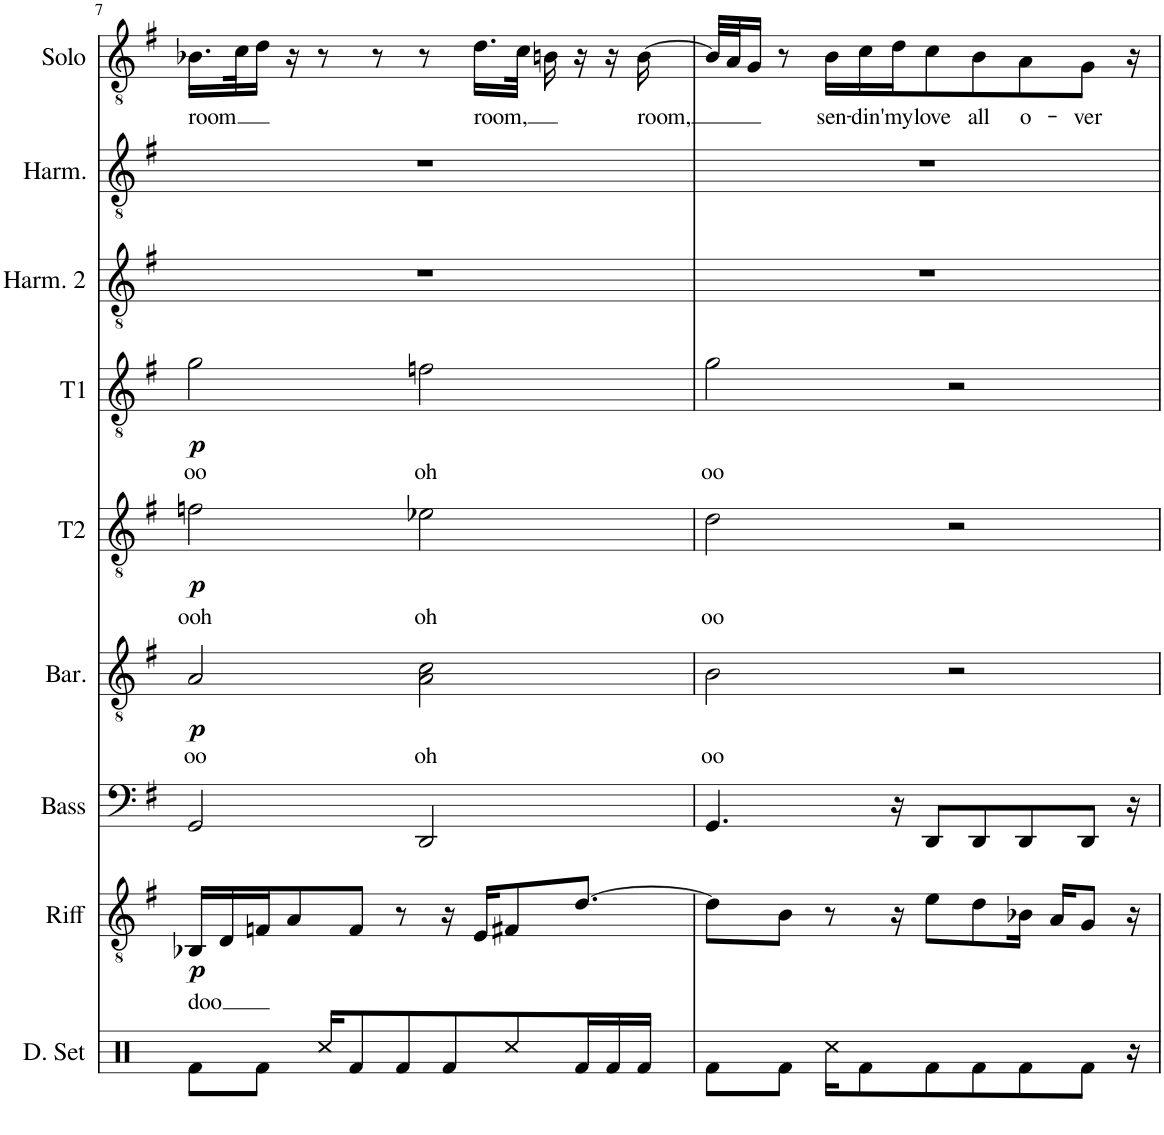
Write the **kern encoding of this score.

**kern	**kern	**text	**dynam	**kern	**kern	**text	**dynam	**kern	**text	**dynam	**kern	**text	**dynam	**kern	**kern	**kern	**text
*part9	*part8	*part8	*part8	*part7	*part6	*part6	*part6	*part5	*part5	*part5	*part4	*part4	*part4	*part3	*part2	*part1	*part1
*staff9	*staff8	*staff8	*staff8	*staff7	*staff6	*staff6	*staff6	*staff5	*staff5	*staff5	*staff4	*staff4	*staff4	*staff3	*staff2	*staff1	*staff1
*I"Drumset	*I"Riff	*	*	*I"Bass	*I"Baritone	*	*	*I"Tenor II	*	*	*I"Tenor I	*	*	*I"Harmony II	*I"Harmony I	*I"Solo	*
*I'D. Set	*I'Riff	*	*	*I'Bass	*I'Bar.	*	*	*I'T2	*	*	*I'T1	*	*	*I'Harm. 2	*I'Harm.	*I'Solo	*
!!LO:PB:g=z
*clefX	*clefGv2	*	*	*clefF4	*clefGv2	*	*	*clefGv2	*	*	*clefGv2	*	*	*clefGv2	*clefGv2	*clefGv2	*
*k[]	*k[f#]	*	*	*k[f#]	*k[f#]	*	*	*k[f#]	*	*	*k[f#]	*	*	*k[f#]	*k[f#]	*k[f#]	*
*M4/4	*M4/4	*	*	*M4/4	*M4/4	*	*	*M4/4	*	*	*M4/4	*	*	*M4/4	*M4/4	*M4/4	*
=7	=7	=7	=7	=7	=7	=7	=7	=7	=7	=7	=7	=7	=7	=7	=7	=7	=7
!	!	!LO:LY:b	!LO:DY:b	!	!	!LO:LY:b	!LO:DY:b	!	!LO:LY:b	!LO:DY:b	!	!LO:LY:b	!LO:DY:b	!	!	!	!LO:LY:b
8Rf\L	16BB-X/LL	doo	p	2GG/	2A/	oo	p	2fn\	ooh	p	2g\	oo	p	1r	1r	16.B-X\LL	room
.	16D/	.	.	.	.	.	.	.	.	.	.	.	.	.	.	.	.
.	.	.	.	.	.	.	.	.	.	.	.	.	.	.	.	32c\K	.
8Rf\J	16Fn/J	.	.	.	.	.	.	.	.	.	.	.	.	.	.	16d\JJ	.
.	8A/	.	.	.	.	.	.	.	.	.	.	.	.	.	.	16r	.
16Rcc/KL	.	.	.	.	.	.	.	.	.	.	.	.	.	.	.	8r	.
8Rf/	8F/J	.	.	.	.	.	.	.	.	.	.	.	.	.	.	.	.
.	.	.	.	.	.	.	.	.	.	.	.	.	.	.	.	8r	.
8Rf/	8r	.	.	.	.	.	.	.	.	.	.	.	.	.	.	.	.
!	!	!	!	!	!	!LO:LY:b	!	!	!LO:LY:b	!	!	!LO:LY:b	!	!	!	!	!
.	.	.	.	2DD/	2A\ 2c\	oh	.	2e-X\	oh	.	2fn\	oh	.	.	.	8r	.
8Rf/	16r	.	.	.	.	.	.	.	.	.	.	.	.	.	.	.	.
!	!	!	!	!	!	!	!	!	!	!	!	!	!	!	!	!	!LO:LY:b
.	16E/KL	.	.	.	.	.	.	.	.	.	.	.	.	.	.	16.d\LL	room,
8Rcc/	8F#X/	.	.	.	.	.	.	.	.	.	.	.	.	.	.	.	.
.	.	.	.	.	.	.	.	.	.	.	.	.	.	.	.	32c\JJk	.
.	.	.	.	.	.	.	.	.	.	.	.	.	.	.	.	16Bn\	.
16Rf/L	[8.d/J	.	.	.	.	.	.	.	.	.	.	.	.	.	.	16r	.
16Rf/	.	.	.	.	.	.	.	.	.	.	.	.	.	.	.	16r	.
!	!	!	!	!	!	!	!	!	!	!	!	!	!	!	!	!	!LO:LY:b
16Rf/JJ	.	.	.	.	.	.	.	.	.	.	.	.	.	.	.	[16B\	room,
=8	=8	=8	=8	=8	=8	=8	=8	=8	=8	=8	=8	=8	=8	=8	=8	=8	=8
!	!	!	!	!	!	!LO:LY:b	!	!	!LO:LY:b	!	!	!LO:LY:b	!	!	!	!	!
8Rf\L	8d\L]	.	.	4.GG/	2B\	oo	.	2d\	oo	.	2g\	oo	.	1r	1r	32B/LLL]	.
.	.	.	.	.	.	.	.	.	.	.	.	.	.	.	.	32A/J	.
.	.	.	.	.	.	.	.	.	.	.	.	.	.	.	.	16G/JJ	.
8Rf\J	8B\J	.	.	.	.	.	.	.	.	.	.	.	.	.	.	8r	.
!	!	!	!	!	!	!	!	!	!	!	!	!	!	!	!	!	!LO:LY:b
16Rcc\KL	8r	.	.	.	.	.	.	.	.	.	.	.	.	.	.	16B\LL	sen-
!	!	!	!	!	!	!	!	!	!	!	!	!	!	!	!	!	!LO:LY:b
8Rf\	.	.	.	.	.	.	.	.	.	.	.	.	.	.	.	16c\	-din'
!	!	!	!	!	!	!	!	!	!	!	!	!	!	!	!	!	!LO:LY:b
.	16r	.	.	16r	.	.	.	.	.	.	.	.	.	.	.	16d\J	my
!	!	!	!	!	!	!	!	!	!	!	!	!	!	!	!	!	!LO:LY:b
8Rf\	8e\L	.	.	8DD/L	.	.	.	.	.	.	.	.	.	.	.	8c\	love
.	.	.	.	.	2r	.	.	2r	.	.	2r	.	.	.	.	.	.
!	!	!	!	!	!	!	!	!	!	!	!	!	!	!	!	!	!LO:LY:b
8Rf\	8d\	.	.	8DD/	.	.	.	.	.	.	.	.	.	.	.	8B\	all
!	!	!	!	!	!	!	!	!	!	!	!	!	!	!	!	!	!LO:LY:b
8Rf\	16B-X\Jk	.	.	8DD/	.	.	.	.	.	.	.	.	.	.	.	8A\	o-
.	16A/KL	.	.	.	.	.	.	.	.	.	.	.	.	.	.	.	.
!	!	!	!	!	!	!	!	!	!	!	!	!	!	!	!	!	!LO:LY:b
8Rf\J	8G/J	.	.	8DD/J	.	.	.	.	.	.	.	.	.	.	.	8G\J	-ver
16r	16r	.	.	16r	.	.	.	.	.	.	.	.	.	.	.	16r	.
=	=	=	=	=	=	=	=	=	=	=	=	=	=	=	=	=	=
*-	*-	*-	*-	*-	*-	*-	*-	*-	*-	*-	*-	*-	*-	*-	*-	*-	*-
